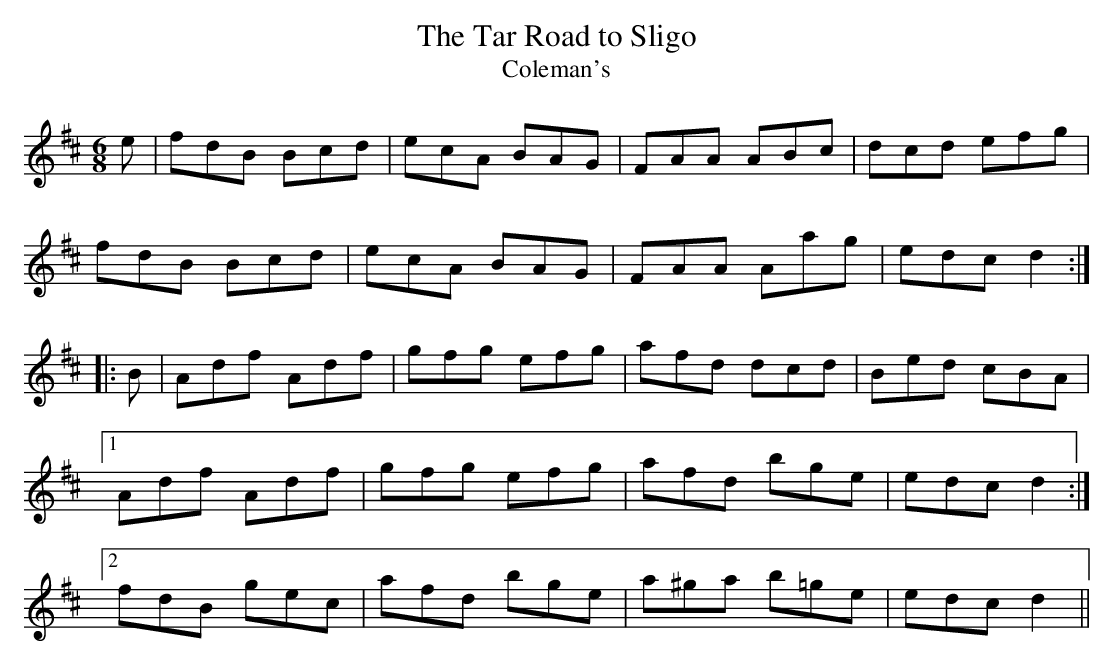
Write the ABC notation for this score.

X:1
T:The Tar Road to Sligo
T:Coleman's
M:6/8
L:1/8
K:D
e|fdB Bcd|ecA BAG|FAA ABc|dcd efg|
fdB Bcd|ecA BAG|FAA Aag|edc d2::
B|Adf Adf|gfg efg|afd dcd|Bed cBA|
[1 Adf Adf|gfg efg|afd bge|edc d2:|
[2 fdB gec|afd bge|a^ga b=ge|edc d2||
